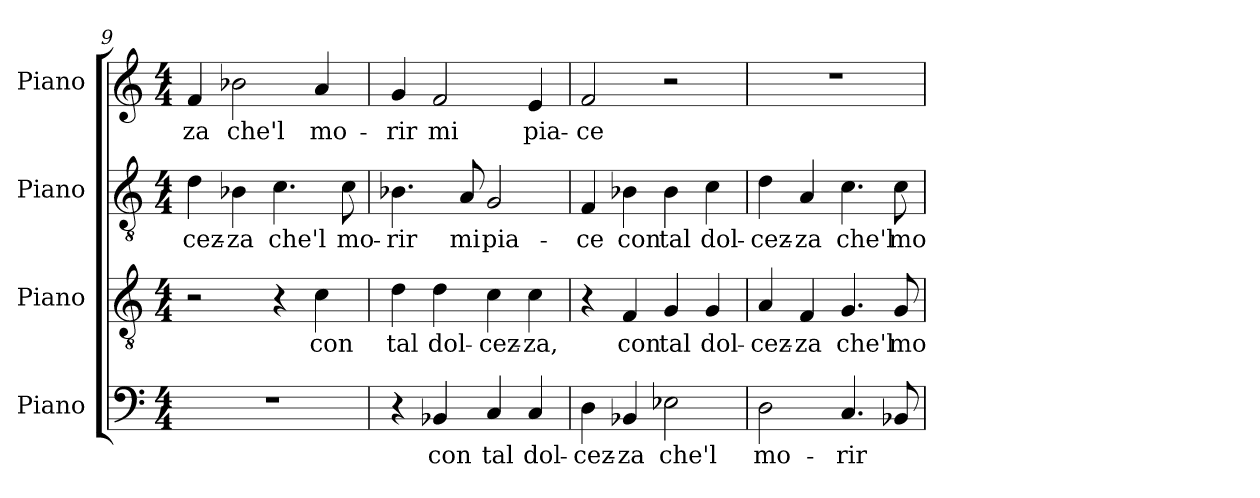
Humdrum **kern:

**kern	**text	**kern	**text	**kern	**text	**kern	**text
*part4	*part4	*part3	*part3	*part2	*part2	*part1	*part1
*staff4	*staff4	*staff3	*staff3	*staff2	*staff2	*staff1	*staff1
*I"Piano	*	*I"Piano	*	*I"Piano	*	*I"Piano	*
*I'Pno.	*	*I'Pno.	*	*I'Pno.	*	*I'Pno.	*
*clefF4	*	*clefGv2	*	*clefGv2	*	*clefG2	*
*	*	*ITrd7c12	*	*ITrd7c12	*	*	*
*k[]	*	*k[]	*	*k[]	*	*k[]	*
*C:	*	*C:	*	*C:	*	*C:	*
*M4/4	*	*M4/4	*	*M4/4	*	*M4/4	*
=9	=9	=9	=9	=9	=9	=9	=9
!	!	!	!	!	!LO:LY:b:color=#000000	!	!
!	!	!	!	!	!	!	!LO:LY:b:color=#000000
1r	.	2r	.	4Di\	-cez-	4fi/	-za
!	!	!	!	!	!LO:LY:b:color=#000000	!	!
!	!	!	!	!	!	!	!LO:LY:b:color=#000000
.	.	.	.	4BB-i\	-za	2b-i\	che'l
!	!	!	!	!	!LO:LY:b:color=#000000	!	!
.	.	4r	.	4.Ci\	che'l	.	.
!	!	!	!LO:LY:b:color=#000000	!	!	!	!
!	!	!	!	!	!	!	!LO:LY:b:color=#000000
.	.	4Ci\	con	.	.	4ai/	mo-
!	!	!	!	!	!LO:LY:b:color=#000000	!	!
.	.	.	.	8Ci\	mo-	.	.
=10	=10	=10	=10	=10	=10	=10	=10
!	!	!	!LO:LY:b:color=#000000	!	!	!	!
!	!	!	!	!	!LO:LY:b:color=#000000	!	!
!	!	!	!	!	!	!	!LO:LY:b:color=#000000
4r	.	4Di\	tal	4.BB-i\	-rir	4gi/	-rir
!	!LO:LY:b:color=#000000	!	!	!	!	!	!
!	!	!	!LO:LY:b:color=#000000	!	!	!	!
!	!	!	!	!	!	!	!LO:LY:b:color=#000000
4BB-i/	con	4Di\	dol-	.	.	2fi/	mi
!	!	!	!	!	!LO:LY:b:color=#000000	!	!
.	.	.	.	8AAi/	mi	.	.
!	!LO:LY:b:color=#000000	!	!	!	!	!	!
!	!	!	!LO:LY:b:color=#000000	!	!	!	!
!	!	!	!	!	!LO:LY:b:color=#000000	!	!
4Ci/	tal	4Ci\	-cez-	2GGi/	pia-	.	.
!	!LO:LY:b:color=#000000	!	!	!	!	!	!
!	!	!	!LO:LY:b:color=#000000	!	!	!	!
!	!	!	!	!	!	!	!LO:LY:b:color=#000000
4Ci/	dol-	4Ci\	-za,	.	.	4ei/	pia-
!!LO:LB:g=z
=11	=11	=11	=11	=11	=11	=11	=11
!	!LO:LY:b:color=#000000	!	!	!	!	!	!
!	!	!	!	!	!LO:LY:b:color=#000000	!	!
!	!	!	!	!	!	!	!LO:LY:b:color=#000000
4Di\	-cez-	4r	.	4FFi/	-ce	2fi/	-ce
!	!LO:LY:b:color=#000000	!	!	!	!	!	!
!	!	!	!LO:LY:b:color=#000000	!	!	!	!
!	!	!	!	!	!LO:LY:b:color=#000000	!	!
4BB-i/	-za	4FFi/	con	4BB-i\	con	.	.
!	!LO:LY:b:color=#000000	!	!	!	!	!	!
!	!	!	!LO:LY:b:color=#000000	!	!	!	!
!	!	!	!	!	!LO:LY:b:color=#000000	!	!
2E-Xi\	che'l	4GGi/	tal	4BB-i\	tal	2r	.
!	!	!	!LO:LY:b:color=#000000	!	!	!	!
!	!	!	!	!	!LO:LY:b:color=#000000	!	!
.	.	4GGi/	dol-	4Ci\	dol-	.	.
=12	=12	=12	=12	=12	=12	=12	=12
!	!LO:LY:b:color=#000000	!	!	!	!	!	!
!	!	!	!LO:LY:b:color=#000000	!	!	!	!
!	!	!	!	!	!LO:LY:b:color=#000000	!	!
2Di\	mo-	4AAi/	-cez-	4Di\	-cez-	1r	.
!	!	!	!LO:LY:b:color=#000000	!	!	!	!
!	!	!	!	!	!LO:LY:b:color=#000000	!	!
.	.	4FFi/	-za	4AAi/	-za	.	.
!	!LO:LY:b:color=#000000	!	!	!	!	!	!
!	!	!	!LO:LY:b:color=#000000	!	!	!	!
!	!	!	!	!	!LO:LY:b:color=#000000	!	!
4.Ci/	-rir	4.GGi/	che'l	4.Ci\	che'l	.	.
!	!	!	!LO:LY:b:color=#000000	!	!	!	!
!	!	!	!	!	!LO:LY:b:color=#000000	!	!
8BB-i/	.	8GGi/	mo-	8Ci\	mo-	.	.
=	=	=	=	=	=	=	=
*-	*-	*-	*-	*-	*-	*-	*-
